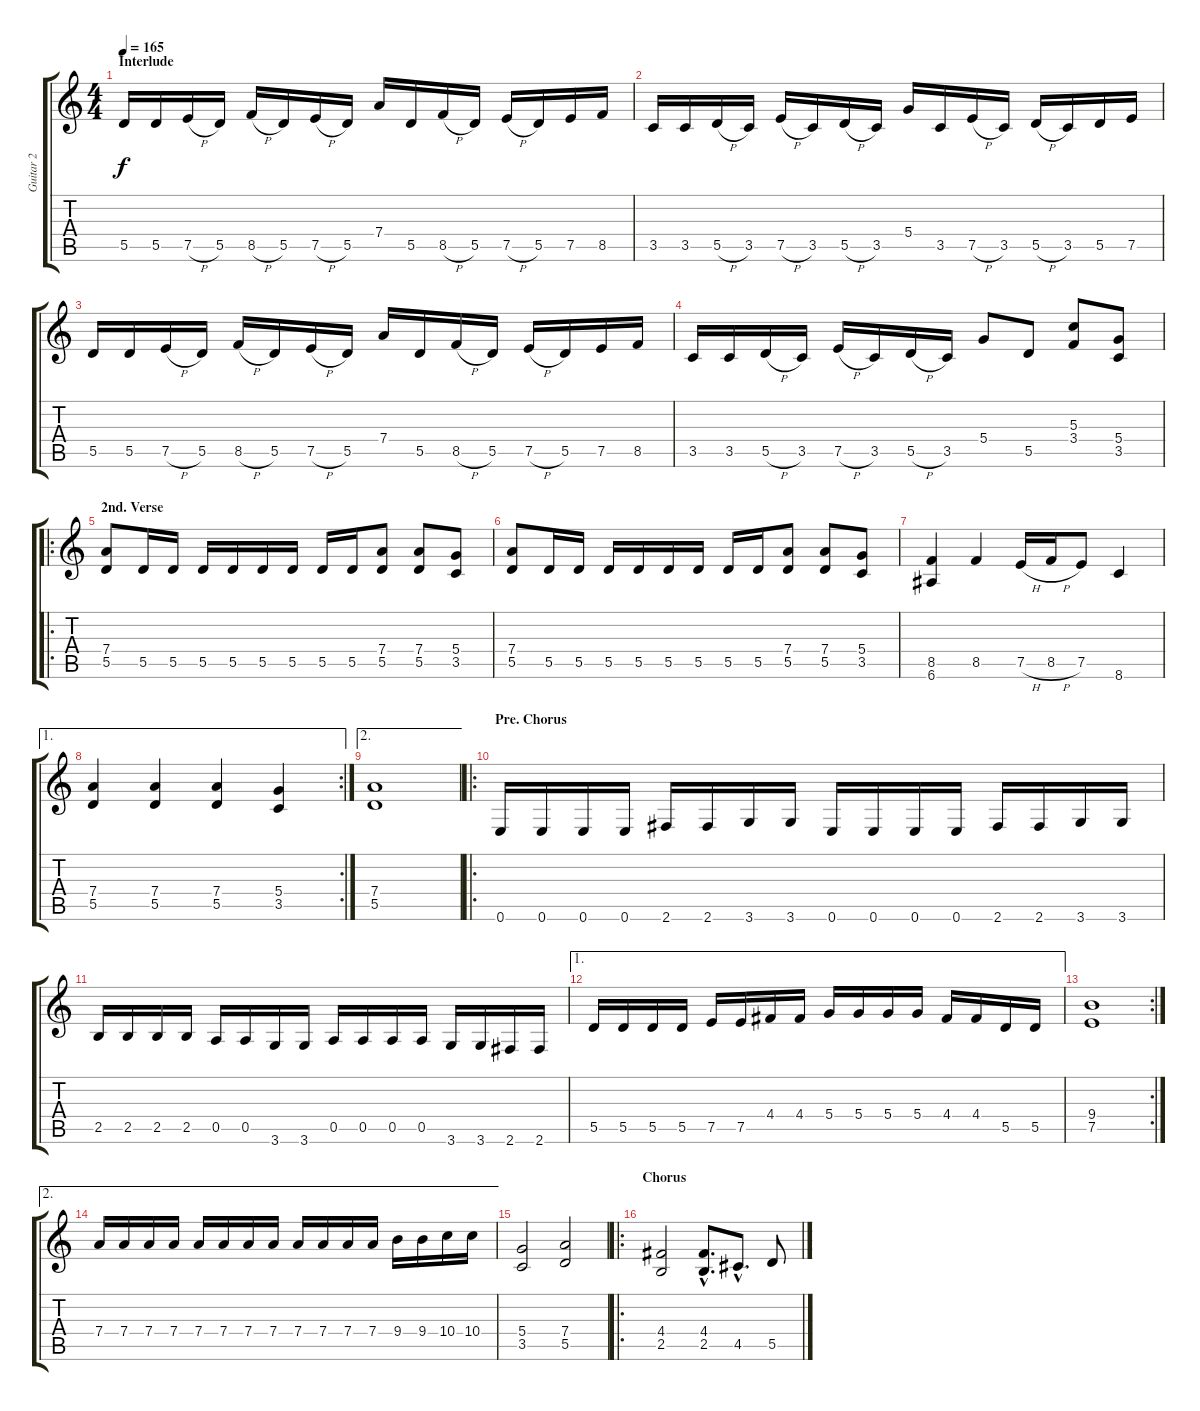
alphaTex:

\track ("Guitar 2" "Guitar 2") {instrument overdrivenguitar}
\staff {score tabs}
\tuning (E4 B3 G3 D3 A2 E2) {hide}
\ts (4 4)
\section ("" "Interlude")
\tempo 165
\clef g2
\ks c
5.5.16{dy f} 5.5.16 7.5{h}.16 5.5.16 8.5{h}.16 5.5.16 7.5{h}.16 5.5.16 7.4.16 5.5.16 8.5{h}.16 5.5.16 7.5{h}.16 5.5.16 7.5.16 8.5.16 |
3.5.16 3.5.16 5.5{h}.16 3.5.16 7.5{h}.16 3.5.16 5.5{h}.16 3.5.16 5.4.16 3.5.16 7.5{h}.16 3.5.16 5.5{h}.16 3.5.16 5.5.16 7.5.16 |
5.5.16 5.5.16 7.5{h}.16 5.5.16 8.5{h}.16 5.5.16 7.5{h}.16 5.5.16 7.4.16 5.5.16 8.5{h}.16 5.5.16 7.5{h}.16 5.5.16 7.5.16 8.5.16 |
3.5.16 3.5.16 5.5{h}.16 3.5.16 7.5{h}.16 3.5.16 5.5{h}.16 3.5.16 5.4.8 5.5.8 (5.3 3.4).8 (5.4 3.5).8 |
\ro
\section ("" "2nd. Verse")
(7.4 5.5).8 5.5.16 5.5.16 5.5.16 5.5.16 5.5.16 5.5.16 5.5.16 5.5.16 (7.4 5.5).8 (7.4 5.5).8 (5.4 3.5).8 |
(7.4 5.5).8 5.5.16 5.5.16 5.5.16 5.5.16 5.5.16 5.5.16 5.5.16 5.5.16 (7.4 5.5).8 (7.4 5.5).8 (5.4 3.5).8 |
(8.5 6.6).4 8.5.4 7.5{h}.16 8.5{h}.16 7.5.8 8.6.4 |
\ae 1
\rc 2
(7.4 5.5).4 (7.4 5.5).4 (7.4 5.5).4 (5.4 3.5).4 |
\ae 2
(7.4 5.5).1 |
\ro
\section ("" "Pre. Chorus")
0.6.16 0.6.16 0.6.16 0.6.16 2.6.16 2.6.16 3.6.16 3.6.16 0.6.16 0.6.16 0.6.16 0.6.16 2.6.16 2.6.16 3.6.16 3.6.16 |
2.5.16 2.5.16 2.5.16 2.5.16 0.5.16 0.5.16 3.6.16 3.6.16 0.5.16 0.5.16 0.5.16 0.5.16 3.6.16 3.6.16 2.6.16 2.6.16 |
\ae 1
5.5.16 5.5.16 5.5.16 5.5.16 7.5.16 7.5.16 4.4.16 4.4.16 5.4.16 5.4.16 5.4.16 5.4.16 4.4.16 4.4.16 5.5.16 5.5.16 |
\rc 2
(9.4 7.5).1 |
\ae 2
7.4.16 7.4.16 7.4.16 7.4.16 7.4.16 7.4.16 7.4.16 7.4.16 7.4.16 7.4.16 7.4.16 7.4.16 9.4.16 9.4.16 10.4.16 10.4.16 |
(5.4 3.5).2 (7.4 5.5).2 |
\ro
\section ("" "Chorus")
(4.4 2.5).2 (4.4{hac} 2.5{hac}).8{d} 4.5{hac}.8{d} 5.5.8
